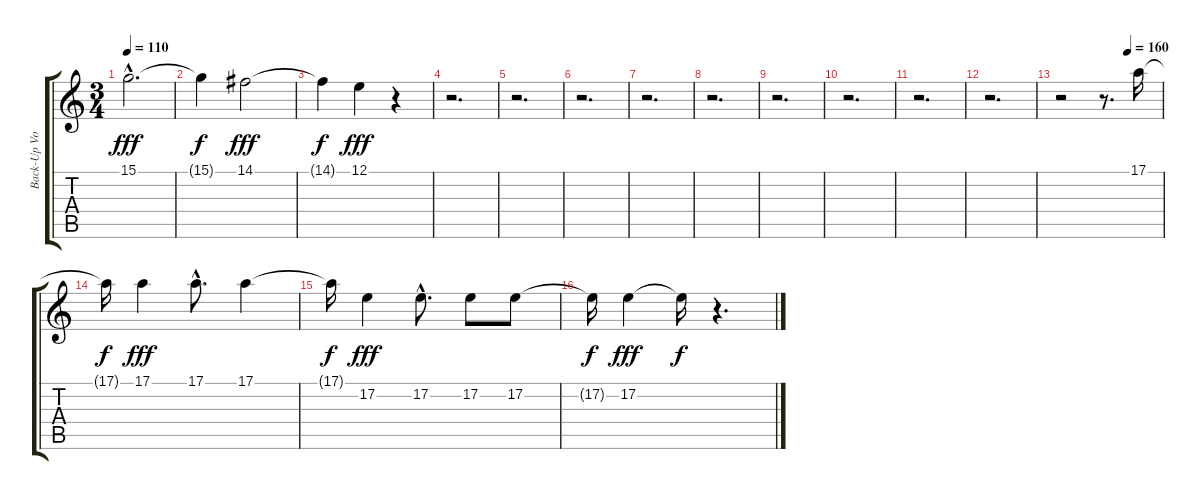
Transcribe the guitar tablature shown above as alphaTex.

\track ("Back-Up Vocals" "Back-Up Vo") {instrument choiraahs}
\staff {score tabs}
\tuning (E4 B3 G3 D3 A2 E2) {hide}
\ts (3 4)
\tempo 110
\clef g2
\ks c
15.1{hac}.2{d dy fff} |
15.1{t}.4{dy f} 14.1.2{dy fff} |
14.1{t}.4{dy f} 12.1.4{dy fff} r.4 |
r.2{d} |
r.2{d} |
r.2{d} |
r.2{d} |
r.2{d} |
r.2{d} |
r.2{d} |
r.2{d} |
r.2{d} |
\tempo (160 0.6666666666666666)
r.2 r.8{d} 17.1.16 |
17.1{t}.16{dy f} 17.1.4{dy fff} 17.1{hac}.8{d} 17.1.4 |
17.1{t}.16{dy f} 17.2.4{dy fff} 17.2{hac}.8{d} 17.2.8 17.2.8 |
17.2{t}.16{dy f} 17.2.4{dy fff} 17.2{t}.16{dy f} r.4{d}
